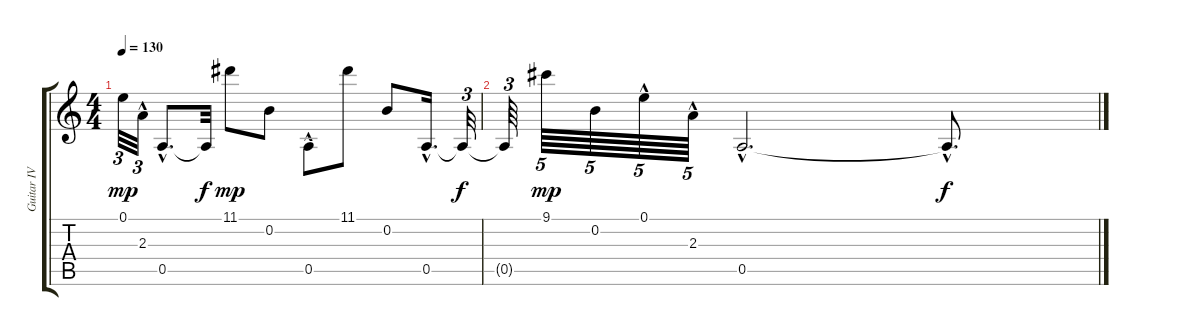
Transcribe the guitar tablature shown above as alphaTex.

\track ("Guitar IV" "Guitar IV") {instrument acousticguitarsteel}
\staff {score tabs}
\tuning (E4 B3 G3 D3 A2 E2) {hide}
\ts (4 4)
\tempo 130
\clef g2
\ks c
0.1.32{tu (3 2) dy mp} 2.3{hac}.32{tu (3 2)} 0.5{hac}.8{d} 0.5{t}.32{dy f} 11.1.8{dy mp} 0.2.8 0.5{hac}.8 11.1.8 0.2.8 0.5{hac}.16{d} 0.5{t}.32{tu (3 2) dy f} |
0.5{t}.64{tu (3 2)} 9.1.64{tu (5 4) dy mp} 0.2.64{tu (5 4)} 0.1{hac}.64{tu (5 4)} 2.3{hac}.64{tu (5 4)} 0.5{hac}.2{d} 0.5{hac t}.8{d dy f}
